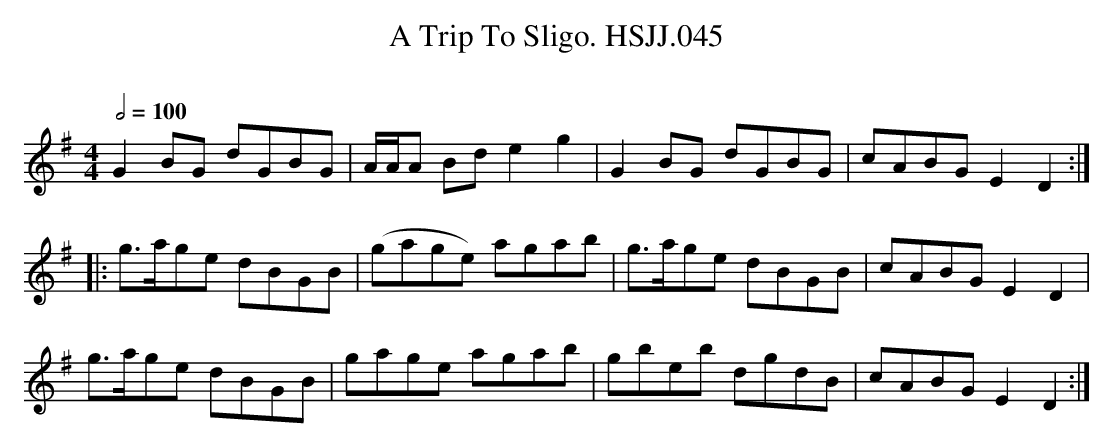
X:1
T:Trip To Sligo. HSJJ.045, A
M:4/4
L:1/8
Q:1/2=100
O:
K:G
G2BG dGBG|A/A/A Bde2g2|G2BG dGBG|cABGE2D2:|
|:g>age dBGB|(gage) agab|g>age dBGB|cABGE2D2|
g>age dBGB|gage agab|gbeb dgdB|cABGE2D2:|
